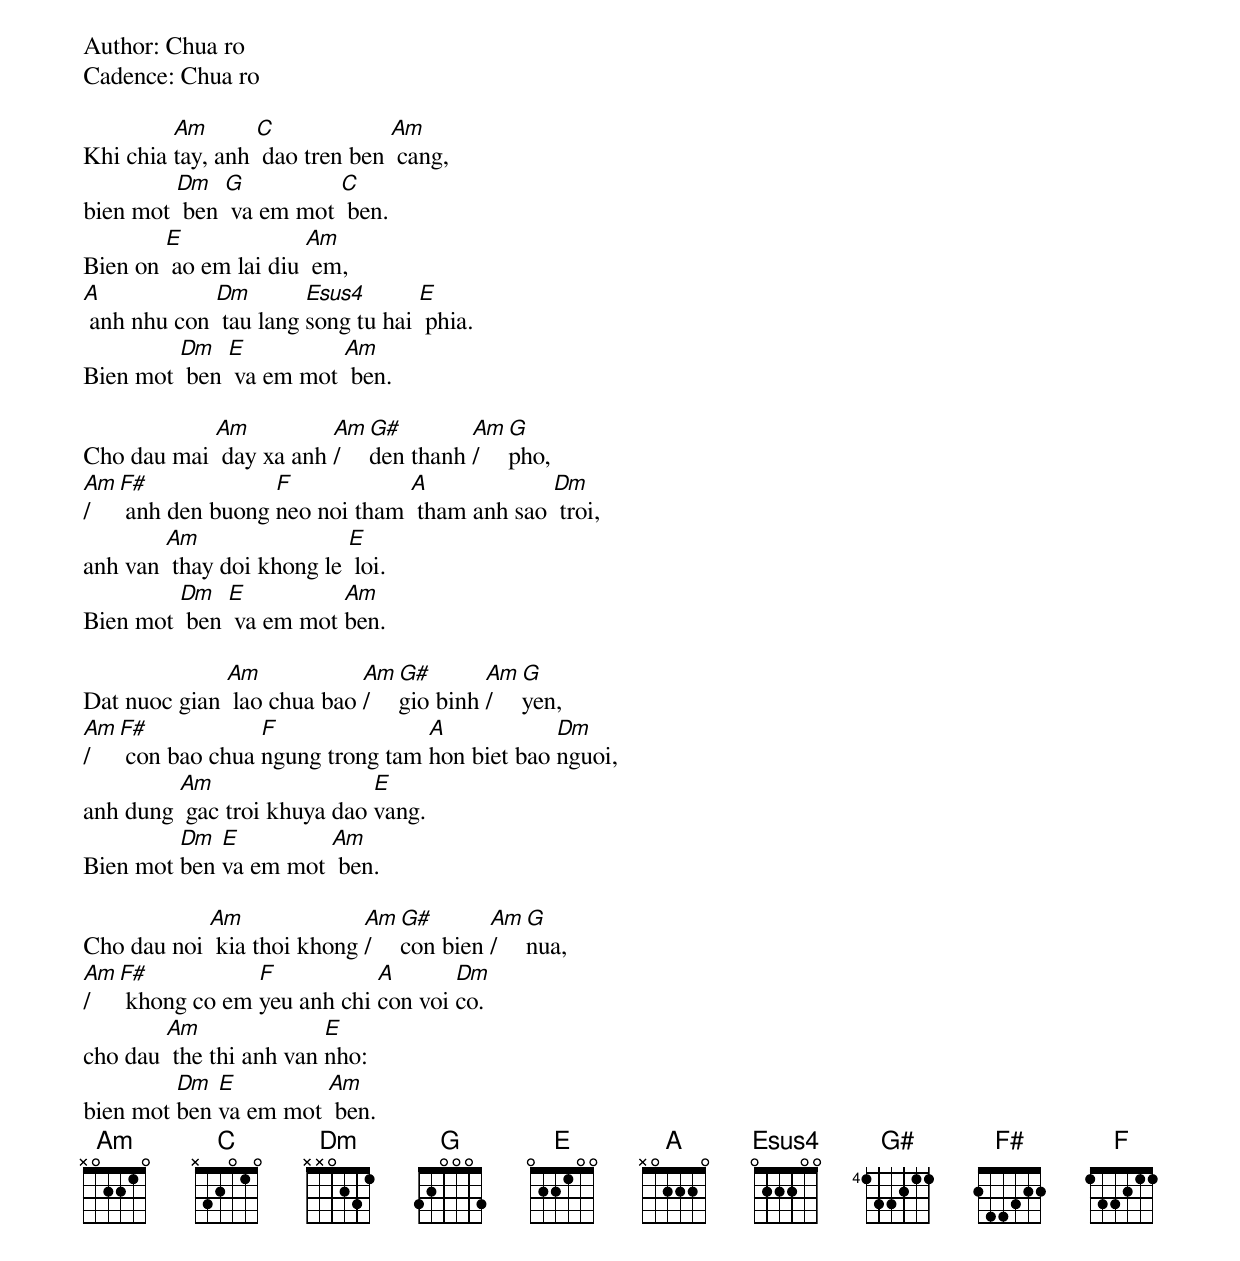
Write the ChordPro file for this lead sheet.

Author: Chua ro
Cadence: Chua ro

Khi chia [Am]tay, anh [C] dao tren ben [Am] cang,
bien mot [Dm] ben [G] va em mot [C] ben.
Bien on [E] ao em lai diu [Am] em,
[A] anh nhu con [Dm] tau lang [Esus4]song tu hai [E] phia.
Bien mot [Dm] ben [E] va em mot [Am] ben.

Cho dau mai [Am] day xa anh [Am]/[G#]den thanh [Am]/[G]pho,
[Am]/[F#] anh den buong [F]neo noi tham [A] tham anh sao [Dm] troi,
anh van [Am] thay doi khong le [E] loi.
Bien mot [Dm] ben [E] va em mot [Am]ben.

Dat nuoc gian [Am] lao chua bao [Am]/[G#]gio binh [Am]/[G]yen,
[Am]/[F#] con bao chua [F]ngung trong tam [A]hon biet bao [Dm]nguoi,
anh dung [Am] gac troi khuya dao [E]vang.
Bien mot [Dm]ben [E]va em mot [Am] ben.

Cho dau noi [Am] kia thoi khong [Am]/[G#]con bien [Am]/[G]nua,
[Am]/[F#] khong co em [F]yeu anh chi [A]con voi [Dm]co.
cho dau [Am] the thi anh van [E]nho:
bien mot [Dm]ben [E]va em mot [Am] ben.
